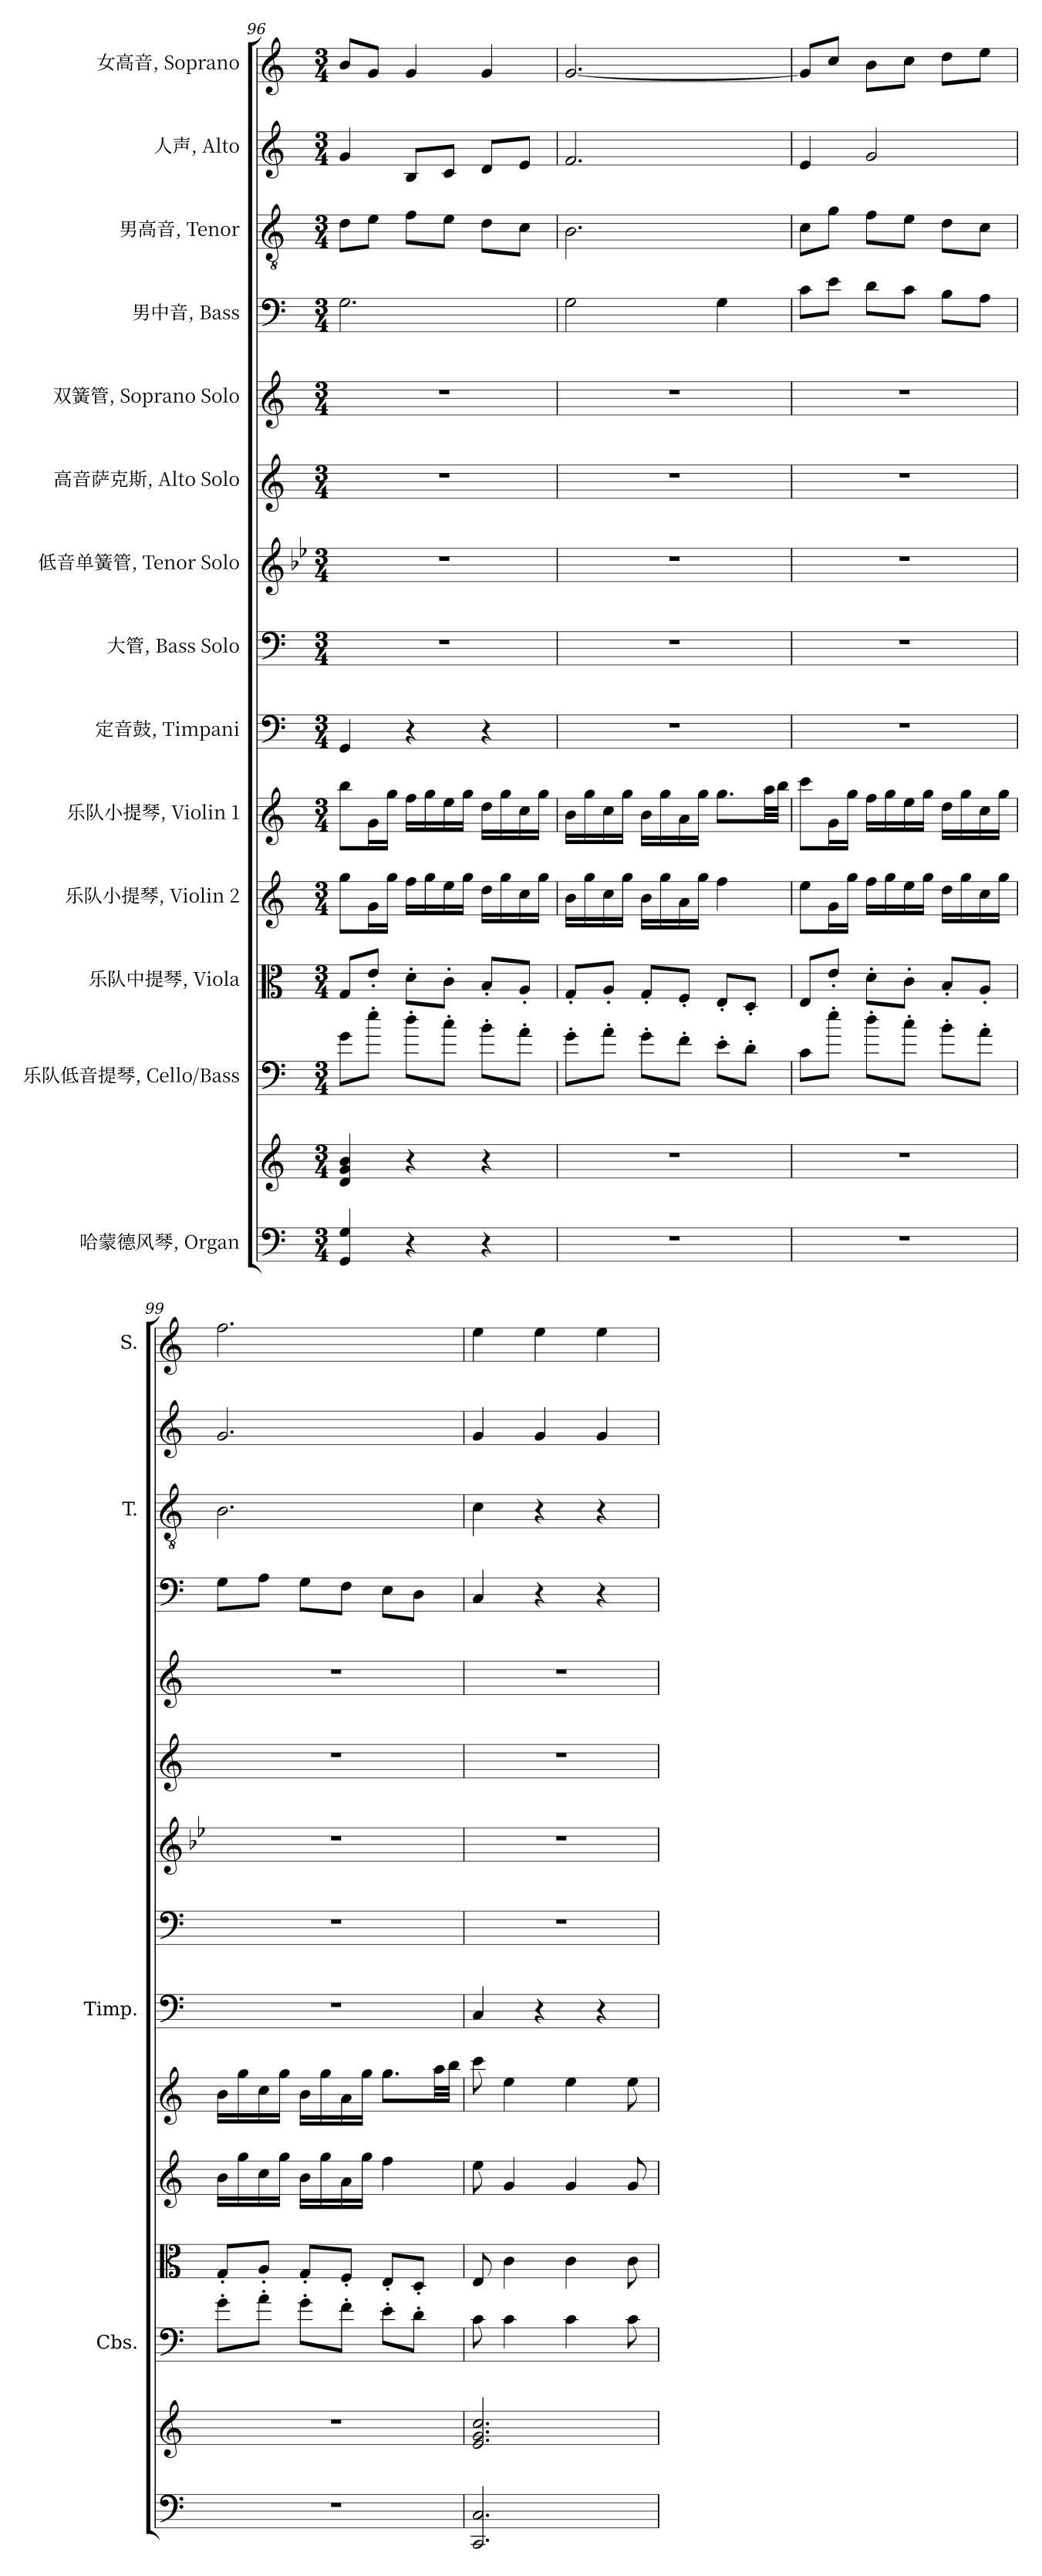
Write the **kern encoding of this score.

**kern	**kern	**kern	**kern	**kern	**kern	**kern	**kern	**kern	**kern	**kern	**kern	**kern	**kern	**kern
*part14	*part14	*part13	*part12	*part11	*part10	*part9	*part8	*part7	*part6	*part5	*part4	*part3	*part2	*part1
*staff15	*staff14	*staff13	*staff12	*staff11	*staff10	*staff9	*staff8	*staff7	*staff6	*staff5	*staff4	*staff3	*staff2	*staff1
*I"哈蒙德风琴, Organ	*	*I"乐队低音提琴, Cello/Bass	*I"乐队中提琴, Viola	*I"乐队小提琴, Violin 2	*I"乐队小提琴, Violin 1	*I"定音鼓, Timpani	*I"大管, Bass Solo	*I"低音单簧管, Tenor Solo	*I"高音萨克斯, Alto Solo	*I"双簧管, Soprano Solo	*I"男中音, Bass	*I"男高音, Tenor	*I"人声, Alto	*I"女高音, Soprano
*	*	*I'Cbs.	*	*	*	*I'Timp.	*	*	*	*	*	*I'T.	*	*I'S.
*clefF4	*clefG2	*clefF4	*clefC3	*clefG2	*clefG2	*clefF4	*clefF4	*clefG2	*clefG2	*clefG2	*clefF4	*clefGv2	*clefG2	*clefG2
*	*	*ITrd7c12	*	*	*	*	*	*ITrd8c14	*ITrd1c2	*	*	*	*	*
*k[]	*k[]	*k[]	*k[]	*k[]	*k[]	*k[]	*k[]	*k[b-e-]	*k[b-e-]	*k[]	*k[]	*k[]	*k[]	*k[]
*M3/4	*M3/4	*M3/4	*M3/4	*M3/4	*M3/4	*M3/4	*M3/4	*M3/4	*M3/4	*M3/4	*M3/4	*M3/4	*M3/4	*M3/4
=96	=96	=96	=96	=96	=96	=96	=96	=96	=96	=96	=96	=96	=96	=96
4GG/ 4G/	4d/ 4g/ 4b/	8G\L	8G/L	8gg\L	8bb\L	4GG/	2.r	2.r	2.r	2.r	2.G\	8d\L	4g/	8b/L
.	.	8e'\J	8e'/J	16g\L	16g\L	.	.	.	.	.	.	8e\J	.	8g/J
.	.	.	.	16gg\JJ	16gg\JJ	.	.	.	.	.	.	.	.	.
4r	4r	8d'\L	8d'\L	16ff\LL	16ff\LL	4r	.	.	.	.	.	8f\L	8B/L	4g/
.	.	.	.	16gg\	16gg\	.	.	.	.	.	.	.	.	.
.	.	8c'\J	8c'\J	16ee\	16ee\	.	.	.	.	.	.	8e\J	8c/J	.
.	.	.	.	16gg\JJ	16gg\JJ	.	.	.	.	.	.	.	.	.
4r	4r	8B'\L	8B'/L	16dd\LL	16dd\LL	4r	.	.	.	.	.	8d\L	8d/L	4g/
.	.	.	.	16gg\	16gg\	.	.	.	.	.	.	.	.	.
.	.	8A'\J	8A'/J	16cc\	16cc\	.	.	.	.	.	.	8c\J	8e/J	.
.	.	.	.	16gg\JJ	16gg\JJ	.	.	.	.	.	.	.	.	.
!!LO:PB:g=z
=97	=97	=97	=97	=97	=97	=97	=97	=97	=97	=97	=97	=97	=97	=97
2.r	2.r	8G'\L	8G'/L	16b\LL	16b\LL	2.r	2.r	2.r	2.r	2.r	2G\	2.B\	2.f/	[2.g/
.	.	.	.	16gg\	16gg\	.	.	.	.	.	.	.	.	.
.	.	8A'\J	8A'/J	16cc\	16cc\	.	.	.	.	.	.	.	.	.
.	.	.	.	16gg\JJ	16gg\JJ	.	.	.	.	.	.	.	.	.
.	.	8G'\L	8G'/L	16b\LL	16b\LL	.	.	.	.	.	.	.	.	.
.	.	.	.	16gg\	16gg\	.	.	.	.	.	.	.	.	.
.	.	8F'\J	8F'/J	16a\	16a\	.	.	.	.	.	.	.	.	.
.	.	.	.	16gg\JJ	16gg\JJ	.	.	.	.	.	.	.	.	.
.	.	8E'\L	8E'/L	4ff\	8.gg\L	.	.	.	.	.	4G\	.	.	.
.	.	8D'\J	8D'/J	.	.	.	.	.	.	.	.	.	.	.
.	.	.	.	.	32aa\LL	.	.	.	.	.	.	.	.	.
.	.	.	.	.	32bb\JJJ	.	.	.	.	.	.	.	.	.
=98	=98	=98	=98	=98	=98	=98	=98	=98	=98	=98	=98	=98	=98	=98
2.r	2.r	8C\L	8E/L	8ee\L	8ccc\L	2.r	2.r	2.r	2.r	2.r	8c\L	8c\L	4e/	8g/L]
.	.	8e'\J	8e'/J	16g\L	16g\L	.	.	.	.	.	8e\J	8g\J	.	8cc/J
.	.	.	.	16gg\JJ	16gg\JJ	.	.	.	.	.	.	.	.	.
.	.	8d'\L	8d'\L	16ff\LL	16ff\LL	.	.	.	.	.	8d\L	8f\L	2g/	8b\L
.	.	.	.	16gg\	16gg\	.	.	.	.	.	.	.	.	.
.	.	8c'\J	8c'\J	16ee\	16ee\	.	.	.	.	.	8c\J	8e\J	.	8cc\J
.	.	.	.	16gg\JJ	16gg\JJ	.	.	.	.	.	.	.	.	.
.	.	8B'\L	8B'/L	16dd\LL	16dd\LL	.	.	.	.	.	8B\L	8d\L	.	8dd\L
.	.	.	.	16gg\	16gg\	.	.	.	.	.	.	.	.	.
.	.	8A'\J	8A'/J	16cc\	16cc\	.	.	.	.	.	8A\J	8c\J	.	8ee\J
.	.	.	.	16gg\JJ	16gg\JJ	.	.	.	.	.	.	.	.	.
=99	=99	=99	=99	=99	=99	=99	=99	=99	=99	=99	=99	=99	=99	=99
2.r	2.r	8G'\L	8G'/L	16b\LL	16b\LL	2.r	2.r	2.r	2.r	2.r	8G\L	2.B\	2.g/	2.ff\
.	.	.	.	16gg\	16gg\	.	.	.	.	.	.	.	.	.
.	.	8A'\J	8A'/J	16cc\	16cc\	.	.	.	.	.	8A\J	.	.	.
.	.	.	.	16gg\JJ	16gg\JJ	.	.	.	.	.	.	.	.	.
.	.	8G'\L	8G'/L	16b\LL	16b\LL	.	.	.	.	.	8G\L	.	.	.
.	.	.	.	16gg\	16gg\	.	.	.	.	.	.	.	.	.
.	.	8F'\J	8F'/J	16a\	16a\	.	.	.	.	.	8F\J	.	.	.
.	.	.	.	16gg\JJ	16gg\JJ	.	.	.	.	.	.	.	.	.
.	.	8E'\L	8E'/L	4ff\	8.gg\L	.	.	.	.	.	8E\L	.	.	.
.	.	8D'\J	8D'/J	.	.	.	.	.	.	.	8D\J	.	.	.
.	.	.	.	.	32aa\LL	.	.	.	.	.	.	.	.	.
.	.	.	.	.	32bb\JJJ	.	.	.	.	.	.	.	.	.
=100	=100	=100	=100	=100	=100	=100	=100	=100	=100	=100	=100	=100	=100	=100
2.CC/ 2.C/	2.e/ 2.g/ 2.cc/	8C\	8E/	8ee\	8ccc\	4C/	2.r	2.r	2.r	2.r	4C/	4c\	4g/	4ee\
.	.	4C\	4c\	4g/	4ee\	.	.	.	.	.	.	.	.	.
.	.	.	.	.	.	4r	.	.	.	.	4r	4r	4g/	4ee\
.	.	4C\	4c\	4g/	4ee\	.	.	.	.	.	.	.	.	.
.	.	.	.	.	.	4r	.	.	.	.	4r	4r	4g/	4ee\
.	.	8C\	8c\	8g/	8ee\	.	.	.	.	.	.	.	.	.
=	=	=	=	=	=	=	=	=	=	=	=	=	=	=
*-	*-	*-	*-	*-	*-	*-	*-	*-	*-	*-	*-	*-	*-	*-
